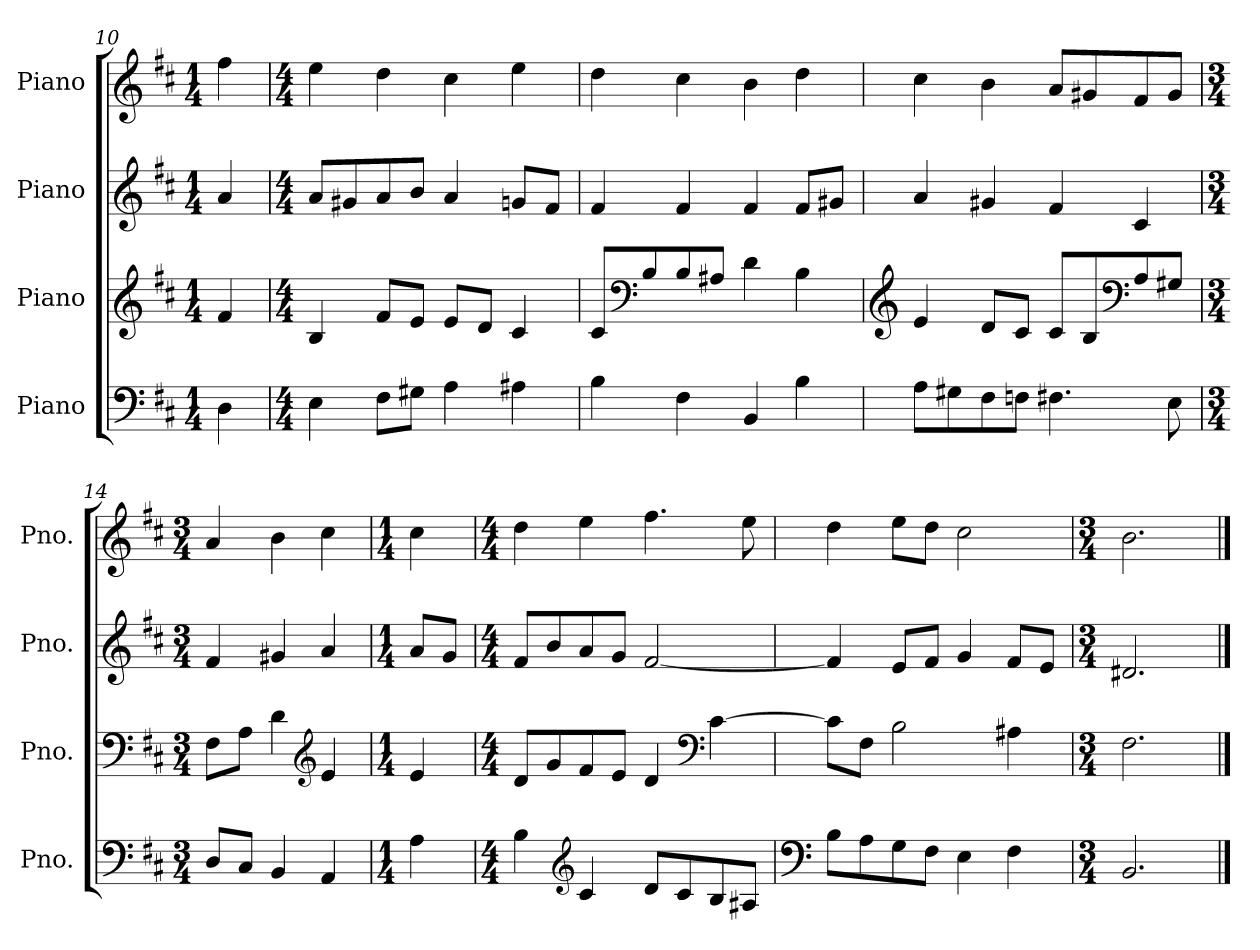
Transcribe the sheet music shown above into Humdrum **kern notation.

**kern	**kern	**kern	**kern
*part4	*part3	*part2	*part1
*staff4	*staff3	*staff2	*staff1
*I"Piano	*I"Piano	*I"Piano	*I"Piano
*I'Pno.	*I'Pno.	*I'Pno.	*I'Pno.
!!LO:LB:g=z
*clefF4	*clefG2	*clefG2	*clefG2
*k[f#c#]	*k[f#c#]	*k[f#c#]	*k[f#c#]
*M1/4	*M1/4	*M1/4	*M1/4
=10	=10	=10	=10
4D\	4f#/	4a/	4ff#\
=11	=11	=11	=11
*M4/4	*M4/4	*M4/4	*M4/4
4E\	4B/	8a/L	4ee\
.	.	8g#X/	.
8F#\L	8f#/L	8a/	4dd\
8G#X\J	8e/J	8b/J	.
4A\	8e/L	4a/	4cc#\
.	8d/J	.	.
4A#X\	4c#/	8gn/L	4ee\
.	.	8f#/J	.
=12	=12	=12	=12
4B\	8c#/L	4f#/	4dd\
*	*clefF4	*	*
.	8B/	.	.
4F#\	8B/	4f#/	4cc#\
.	8A#X/J	.	.
4BB/	4d\	4f#/	4b\
4B\	4B\	8f#/L	4dd\
.	.	8g#X/J	.
=13	=13	=13	=13
*	*clefG2	*	*
8A\L	4e/	4a/	4cc#\
8G#X\	.	.	.
8F#\	8d/L	4g#X/	4b\
8Fn\J	8c#/J	.	.
4.F#X\	8c#/L	4f#/	8a/L
.	8B/	.	8g#X/
*	*clefF4	*	*
.	8A/	4c#/	8f#/
8E\	8G#X/J	.	8g#/J
!!LO:PB:g=z
=14	=14	=14	=14
*M3/4	*M3/4	*M3/4	*M3/4
8D/L	8F#\L	4f#/	4a/
8C#/J	8A\J	.	.
4BB/	4d\	4g#X/	4b\
*	*clefG2	*	*
4AA/	4e/	4a/	4cc#\
=15	=15	=15	=15
*M1/4	*M1/4	*M1/4	*M1/4
4A\	4e/	8a/L	4cc#\
.	.	8g/J	.
=16	=16	=16	=16
*M4/4	*M4/4	*M4/4	*M4/4
4B\	8d/L	8f#/L	4dd\
.	8g/	8b/	.
*clefG2	*	*	*
4c#/	8f#/	8a/	4ee\
.	8e/J	8g/J	.
8d/L	4d/	[2f#/	4.ff#\
8c#/	.	.	.
*	*clefF4	*	*
8B/	[4c#\	.	.
8A#X/J	.	.	8ee\
=17	=17	=17	=17
*clefF4	*	*	*
8B\L	8c#\L]	4f#/]	4dd\
8A\	8F#\J	.	.
8G\	2B\	8e/L	8ee\L
8F#\J	.	8f#/J	8dd\J
4E\	.	4g/	2cc#\
4F#\	4A#X\	8f#/L	.
.	.	8e/J	.
=18	=18	=18	=18
*M3/4	*M3/4	*M3/4	*M3/4
2.BB/	2.F#\	2.d#X/	2.b\
==	==	==	==
*-	*-	*-	*-
